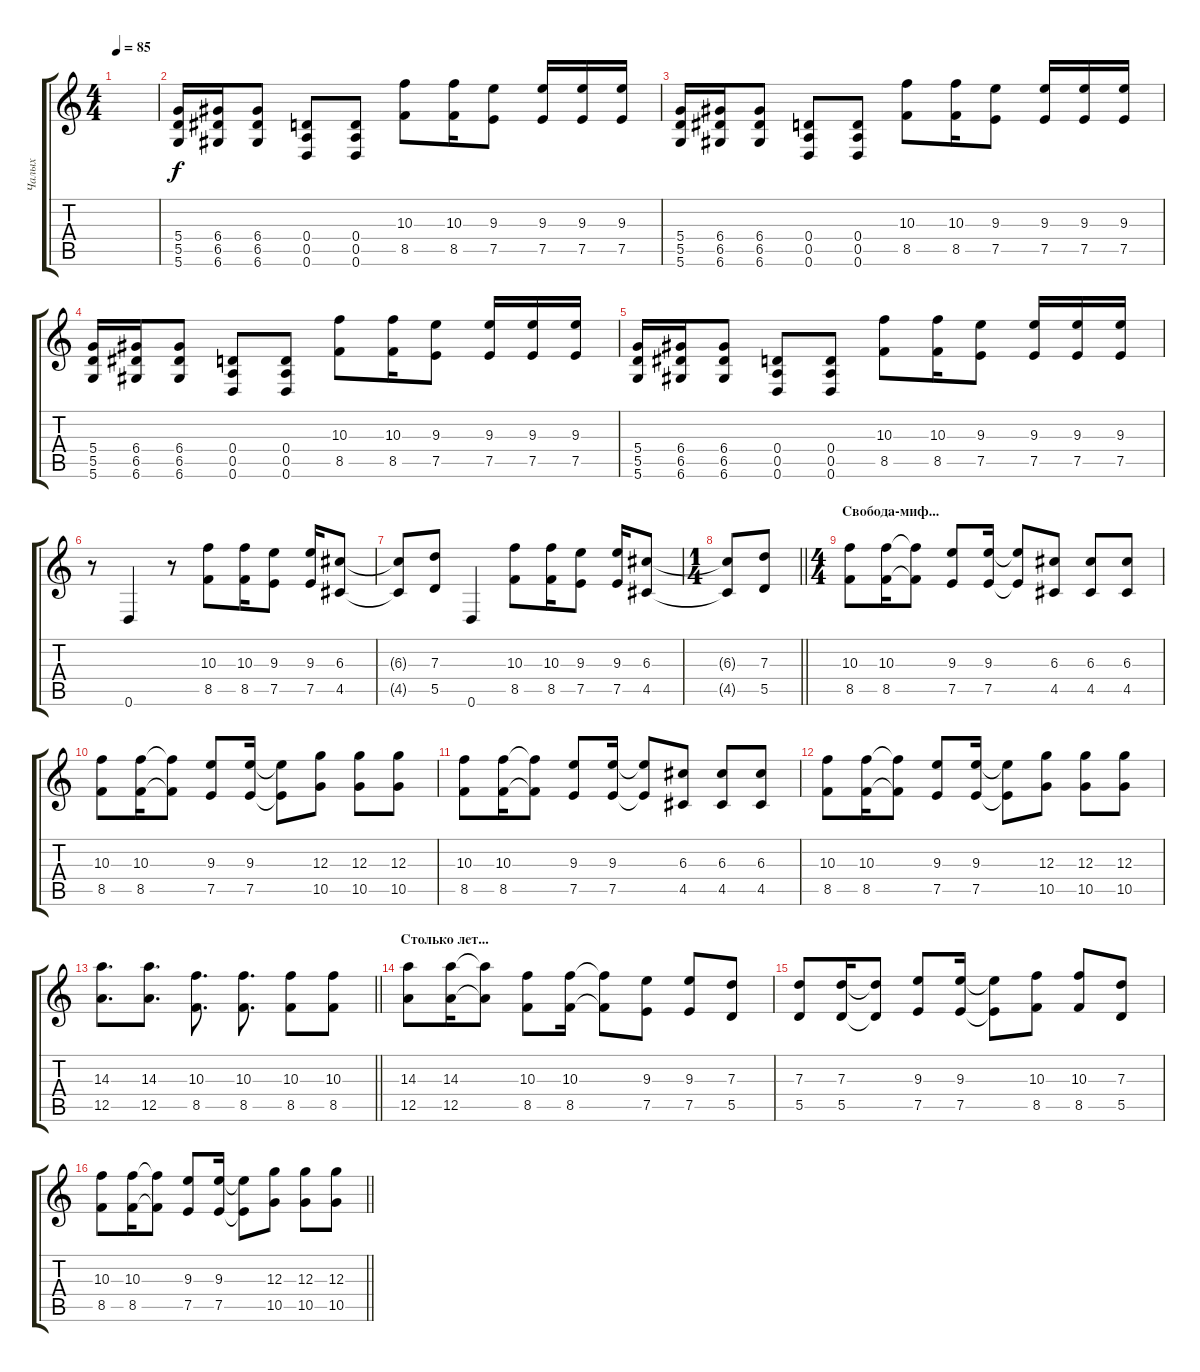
\track ("Чалых" "Чалых") {instrument overdrivenguitar}
\staff {score tabs}
\tuning (E4 B3 G3 D3 A2 D2) {hide}
\ts (4 4)
\section ("" "")
\tempo 85
\clef g2
\ks c
|
(5.4 5.5 5.6).16 (6.4 6.5 6.6).16 (6.4 6.5 6.6).8 (0.4 0.5 0.6).8 (0.4 0.5 0.6).8 (10.3 8.5).8 (10.3 8.5).16 (9.3 7.5).8 (9.3 7.5).16 (9.3 7.5).16 (9.3 7.5).16 |
(5.4 5.5 5.6).16 (6.4 6.5 6.6).16 (6.4 6.5 6.6).8 (0.4 0.5 0.6).8 (0.4 0.5 0.6).8 (10.3 8.5).8 (10.3 8.5).16 (9.3 7.5).8 (9.3 7.5).16 (9.3 7.5).16 (9.3 7.5).16 |
(5.4 5.5 5.6).16 (6.4 6.5 6.6).16 (6.4 6.5 6.6).8 (0.4 0.5 0.6).8 (0.4 0.5 0.6).8 (10.3 8.5).8 (10.3 8.5).16 (9.3 7.5).8 (9.3 7.5).16 (9.3 7.5).16 (9.3 7.5).16 |
(5.4 5.5 5.6).16 (6.4 6.5 6.6).16 (6.4 6.5 6.6).8 (0.4 0.5 0.6).8 (0.4 0.5 0.6).8 (10.3 8.5).8 (10.3 8.5).16 (9.3 7.5).8 (9.3 7.5).16 (9.3 7.5).16 (9.3 7.5).16 |
r.8 0.6.4 r.8 (10.3 8.5).8 (10.3 8.5).16 (9.3 7.5).8 (9.3 7.5).16 (6.3 4.5).8 |
(6.3{t} 4.5{t}).8 (7.3 5.5).8 0.6.4 (10.3 8.5).8 (10.3 8.5).16 (9.3 7.5).8 (9.3 7.5).16 (6.3 4.5).8 |
\ts (1 4)
\barLineRight lightlight
(6.3{t} 4.5{t}).8 (7.3 5.5).8 |
\ts (4 4)
\section ("" "Свобода-миф...")
(10.3 8.5).8{volume 9} (10.3 8.5).16 (10.3{t} 8.5{t}).8 (9.3 7.5).8 (9.3 7.5).16 (9.3{t} 7.5{t}).8 (6.3 4.5).8 (6.3 4.5).8 (6.3 4.5).8 |
(10.3 8.5).8 (10.3 8.5).16 (10.3{t} 8.5{t}).8 (9.3 7.5).8 (9.3 7.5).16 (9.3{t} 7.5{t}).8 (12.3 10.5).8 (12.3 10.5).8 (12.3 10.5).8 |
(10.3 8.5).8{volume 9} (10.3 8.5).16 (10.3{t} 8.5{t}).8 (9.3 7.5).8 (9.3 7.5).16 (9.3{t} 7.5{t}).8 (6.3 4.5).8 (6.3 4.5).8 (6.3 4.5).8 |
(10.3 8.5).8 (10.3 8.5).16 (10.3{t} 8.5{t}).8 (9.3 7.5).8 (9.3 7.5).16 (9.3{t} 7.5{t}).8 (12.3 10.5).8 (12.3 10.5).8 (12.3 10.5).8 |
\barLineRight lightlight
(14.3 12.5).8{d volume 9} (14.3 12.5).8{d} (10.3 8.5).8{d} (10.3 8.5).8{d} (10.3 8.5).8 (10.3 8.5).8 |
\section ("" "Столько лет...")
(14.3 12.5).8 (14.3 12.5).16 (14.3{t} 12.5{t}).8 (10.3 8.5).8 (10.3 8.5).16 (10.3{t} 8.5{t}).8 (9.3 7.5).8 (9.3 7.5).8 (7.3 5.5).8 |
(7.3 5.5).8{volume 9} (7.3 5.5).16 (7.3{t} 5.5{t}).8 (9.3 7.5).8 (9.3 7.5).16 (9.3{t} 7.5{t}).8 (10.3 8.5).8 (10.3 8.5).8 (7.3 5.5).8 |
\barLineRight lightlight
(10.3 8.5).8 (10.3 8.5).16 (10.3{t} 8.5{t}).8 (9.3 7.5).8 (9.3 7.5).16 (9.3{t} 7.5{t}).8 (12.3 10.5).8 (12.3 10.5).8 (12.3 10.5).8
